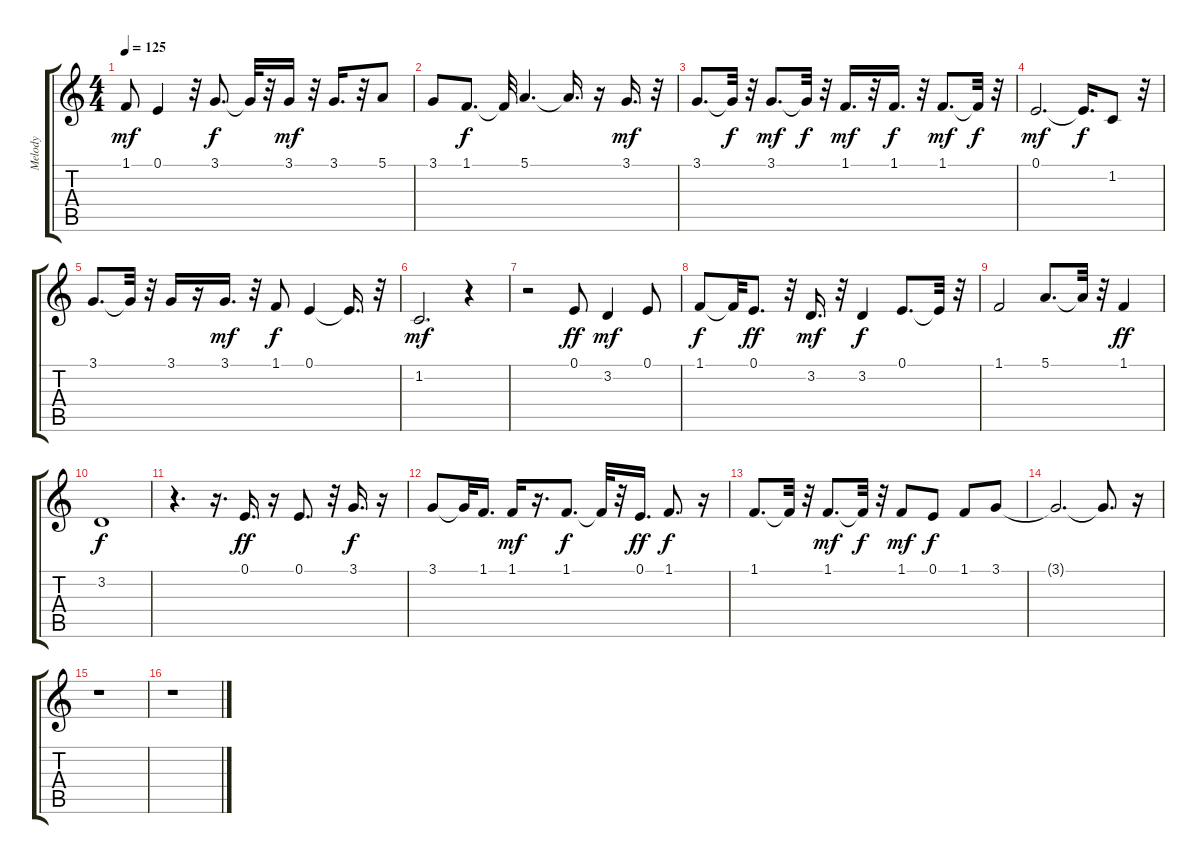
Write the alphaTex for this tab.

\track ("Melody" "Melody") {solo instrument vibraphone}
\staff {score tabs}
\tuning (E4 B3 G3 D3 A2 E2) {hide}
\ts (4 4)
\tempo 125
\clef g2
\ks c
1.1.8{dy mf} 0.1.4 r.32 3.1.8{d dy f} 3.1{t}.32 r.32 3.1.16{dy mf} r.32 3.1.16{d} r.32 5.1.8 |
3.1.8 1.1.8{d dy f} 1.1{t}.32 5.1.4{d} 5.1{t}.16{d} r.16 3.1.16{d dy mf} r.32 |
3.1.8{d} 3.1{t}.32{dy f} r.32 3.1.8{d dy mf} 3.1{t}.32{dy f} r.32 1.1.16{d dy mf} r.32 1.1.16{d dy f} r.32 1.1.8{d dy mf} 1.1{t}.32{dy f} r.32 |
0.1.2{d dy mf} 0.1{t}.16{d dy f} 1.2.8 r.32 |
3.1.8{d} 3.1{t}.32 r.32 3.1.16 r.16 3.1.16{d dy mf} r.32 1.1.8{dy f} 0.1.4 0.1{t}.16{d} r.32 |
1.2.2{d dy mf} r.4 |
r.2 0.1.8{dy ff} 3.2.4{dy mf} 0.1.8 |
1.1.8{dy f} 1.1{t}.32 0.1.8{d dy ff} r.32 3.2.16{d dy mf} r.32 3.2.4{dy f} 0.1.8{d} 0.1{t}.32 r.32 |
1.1.2 5.1.8{d} 5.1{t}.32 r.32 1.1.4{dy ff} |
3.2.1{dy f} |
r.4{d} r.16{d} 0.1.16{d dy ff} r.16 0.1.8{d} r.32 3.1.16{d dy f} r.16 |
3.1.8 3.1{t}.32 1.1.16{d} 1.1.16{dy mf} r.16{d} 1.1.8{d dy f} 1.1{t}.32 r.32 0.1.16{d dy ff} 1.1.8{d dy f} r.16 |
1.1.8{d} 1.1{t}.32 r.32 1.1.8{d dy mf} 1.1{t}.32{dy f} r.32 1.1.8{dy mf} 0.1.8{dy f} 1.1.8 3.1.8 |
3.1{t}.2{d} 3.1{t}.8{d} r.16 |
r.1 |
r.1
